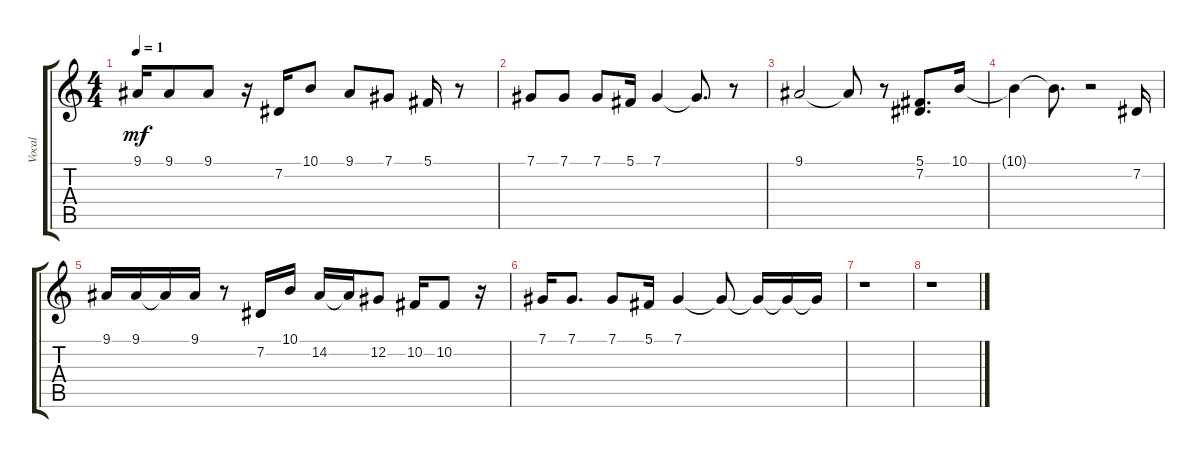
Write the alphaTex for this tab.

\track ("Vocal" "Vocal") {instrument lead6voice}
\staff {score tabs}
\tuning (Db4 Ab3 Gb3 Db3 Ab2 Db2) {hide}
\ts (4 4)
\tempo 1
\clef g2
\ks c
9.1.16{dy mf} 9.1.8 9.1.8 r.16 7.2.16 10.1.8 9.1.8 7.1.8 5.1.16 r.8 |
7.1.8 7.1.8 7.1.8 5.1.16 7.1.4 7.1{t}.8{d} r.8 |
9.1.2 9.1{t}.8 r.8 (5.1 7.2).8{d} 10.1.16 |
10.1{t}.4 10.1{t}.8{d} r.2 7.2.16 |
9.1.16 9.1.16 9.1{t}.16 9.1.16 r.8 7.2.16 10.1.16 14.2.16 14.2{t}.16 12.2.8 10.2.16 10.2.8 r.16 |
7.1.16 7.1.8{d} 7.1.8 5.1.16 7.1.4 7.1{t}.8 7.1{t}.16 7.1{t}.16 7.1{t}.16 |
r.1 |
r.1
